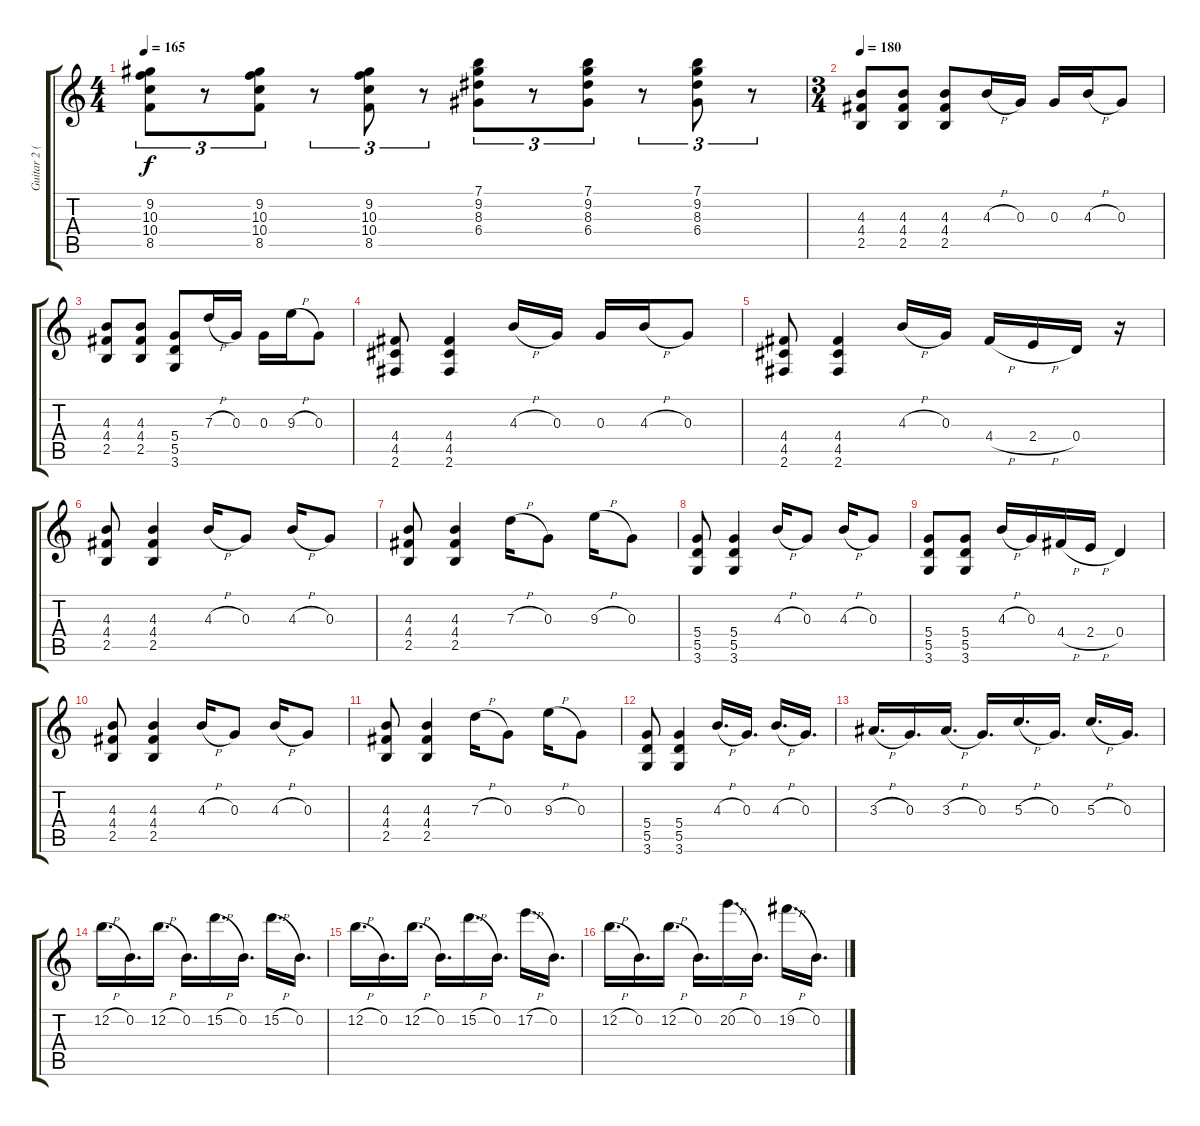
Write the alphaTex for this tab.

\track ("Guitar 2 (left)" "Guitar 2 (") {instrument distortionguitar}
\staff {score tabs}
\tuning (E4 B3 G3 D3 A2 E2) {hide}
\ts (4 4)
\tempo 165
\clef g2
\ks c
(9.2 10.3 10.4 8.5).8{tu (3 2) dy f} r.8{tu (3 2)} (9.2 10.3 10.4 8.5).8{tu (3 2)} r.8{tu (3 2)} (9.2 10.3 10.4 8.5).8{tu (3 2)} r.8{tu (3 2)} (7.1 9.2 8.3 6.4).8{tu (3 2)} r.8{tu (3 2)} (7.1 9.2 8.3 6.4).8{tu (3 2)} r.8{tu (3 2)} (7.1 9.2 8.3 6.4).8{tu (3 2)} r.8{tu (3 2)} |
\ts (3 4)
\tempo 180
(4.3 4.4 2.5).8 (4.3 4.4 2.5).8 (4.3 4.4 2.5).8 4.3{h}.16 0.3.16 0.3.16 4.3{h}.16 0.3.8 |
(4.3 4.4 2.5).8 (4.3 4.4 2.5).8 (5.4 5.5 3.6).8 7.3{h}.16 0.3.16 0.3.16 9.3{h}.16 0.3.8 |
(4.4 4.5 2.6).8 (4.4 4.5 2.6).4 4.3{h}.16 0.3.16 0.3.16 4.3{h}.16 0.3.8 |
(4.4 4.5 2.6).8 (4.4 4.5 2.6).4 4.3{h}.16 0.3.16 4.4{h}.16 2.4{h}.16 0.4.16 r.16 |
(4.3 4.4 2.5).8 (4.3 4.4 2.5).4 4.3{h}.16 0.3.8 4.3{h}.16 0.3.8 |
(4.3 4.4 2.5).8 (4.3 4.4 2.5).4 7.3{h}.16 0.3.8 9.3{h}.16 0.3.8 |
(5.4 5.5 3.6).8 (5.4 5.5 3.6).4 4.3{h}.16 0.3.8 4.3{h}.16 0.3.8 |
(5.4 5.5 3.6).8 (5.4 5.5 3.6).8 4.3{h}.16 0.3.16 4.4{h}.16 2.4{h}.16 0.4.4 |
(4.3 4.4 2.5).8 (4.3 4.4 2.5).4 4.3{h}.16 0.3.8 4.3{h}.16 0.3.8 |
(4.3 4.4 2.5).8 (4.3 4.4 2.5).4 7.3{h}.16 0.3.8 9.3{h}.16 0.3.8 |
(5.4 5.5 3.6).8 (5.4 5.5 3.6).4 4.3{h}.16{d} 0.3.16{d} 4.3{h}.16{d} 0.3.16{d} |
3.3{h}.16{d} 0.3.16{d} 3.3{h}.16{d} 0.3.16{d} 5.3{h}.16{d} 0.3.16{d} 5.3{h}.16{d} 0.3.16{d} |
12.2{h}.16{d} 0.2.16{d} 12.2{h}.16{d} 0.2.16{d} 15.2{h}.16{d} 0.2.16{d} 15.2{h}.16{d} 0.2.16{d} |
12.2{h}.16{d} 0.2.16{d} 12.2{h}.16{d} 0.2.16{d} 15.2{h}.16{d} 0.2.16{d} 17.2{h}.16{d} 0.2.16{d} |
12.2{h}.16{d} 0.2.16{d} 12.2{h}.16{d} 0.2.16{d} 20.2{h}.16{d} 0.2.16{d} 19.2{h}.16{d} 0.2.16{d}
